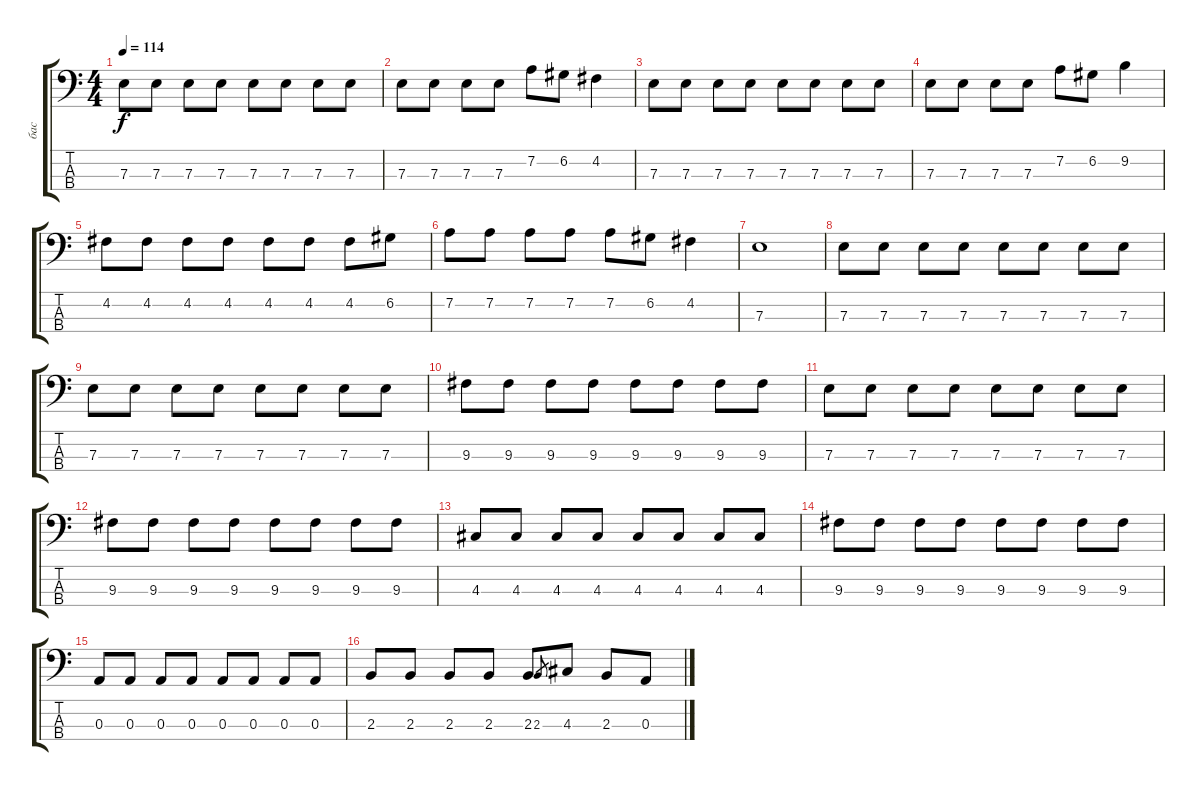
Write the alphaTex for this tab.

\track ("бас" "бас") {instrument electricbassfinger}
\staff {score tabs}
\tuning (G2 D2 A1 E1) {hide}
\ts (4 4)
\tempo 114
\clef f4
\ks c
7.3.8{dy f} 7.3.8 7.3.8 7.3.8 7.3.8 7.3.8 7.3.8 7.3.8 |
7.3.8 7.3.8 7.3.8 7.3.8 7.2.8 6.2.8 4.2.4 |
7.3.8 7.3.8 7.3.8 7.3.8 7.3.8 7.3.8 7.3.8 7.3.8 |
7.3.8 7.3.8 7.3.8 7.3.8 7.2.8 6.2.8 9.2.4 |
4.2.8 4.2.8 4.2.8 4.2.8 4.2.8 4.2.8 4.2.8 6.2.8 |
7.2.8 7.2.8 7.2.8 7.2.8 7.2.8 6.2.8 4.2.4 |
7.3.1 |
7.3.8 7.3.8 7.3.8 7.3.8 7.3.8 7.3.8 7.3.8 7.3.8 |
7.3.8 7.3.8 7.3.8 7.3.8 7.3.8 7.3.8 7.3.8 7.3.8 |
9.3.8 9.3.8 9.3.8 9.3.8 9.3.8 9.3.8 9.3.8 9.3.8 |
7.3.8 7.3.8 7.3.8 7.3.8 7.3.8 7.3.8 7.3.8 7.3.8 |
9.3.8 9.3.8 9.3.8 9.3.8 9.3.8 9.3.8 9.3.8 9.3.8 |
4.3.8 4.3.8 4.3.8 4.3.8 4.3.8 4.3.8 4.3.8 4.3.8 |
9.3.8 9.3.8 9.3.8 9.3.8 9.3.8 9.3.8 9.3.8 9.3.8 |
0.3.8 0.3.8 0.3.8 0.3.8 0.3.8 0.3.8 0.3.8 0.3.8 |
2.3.8 2.3.8 2.3.8 2.3.8 2.3.8 2.3.8{gr} 4.3.8 2.3.8 0.3.8
